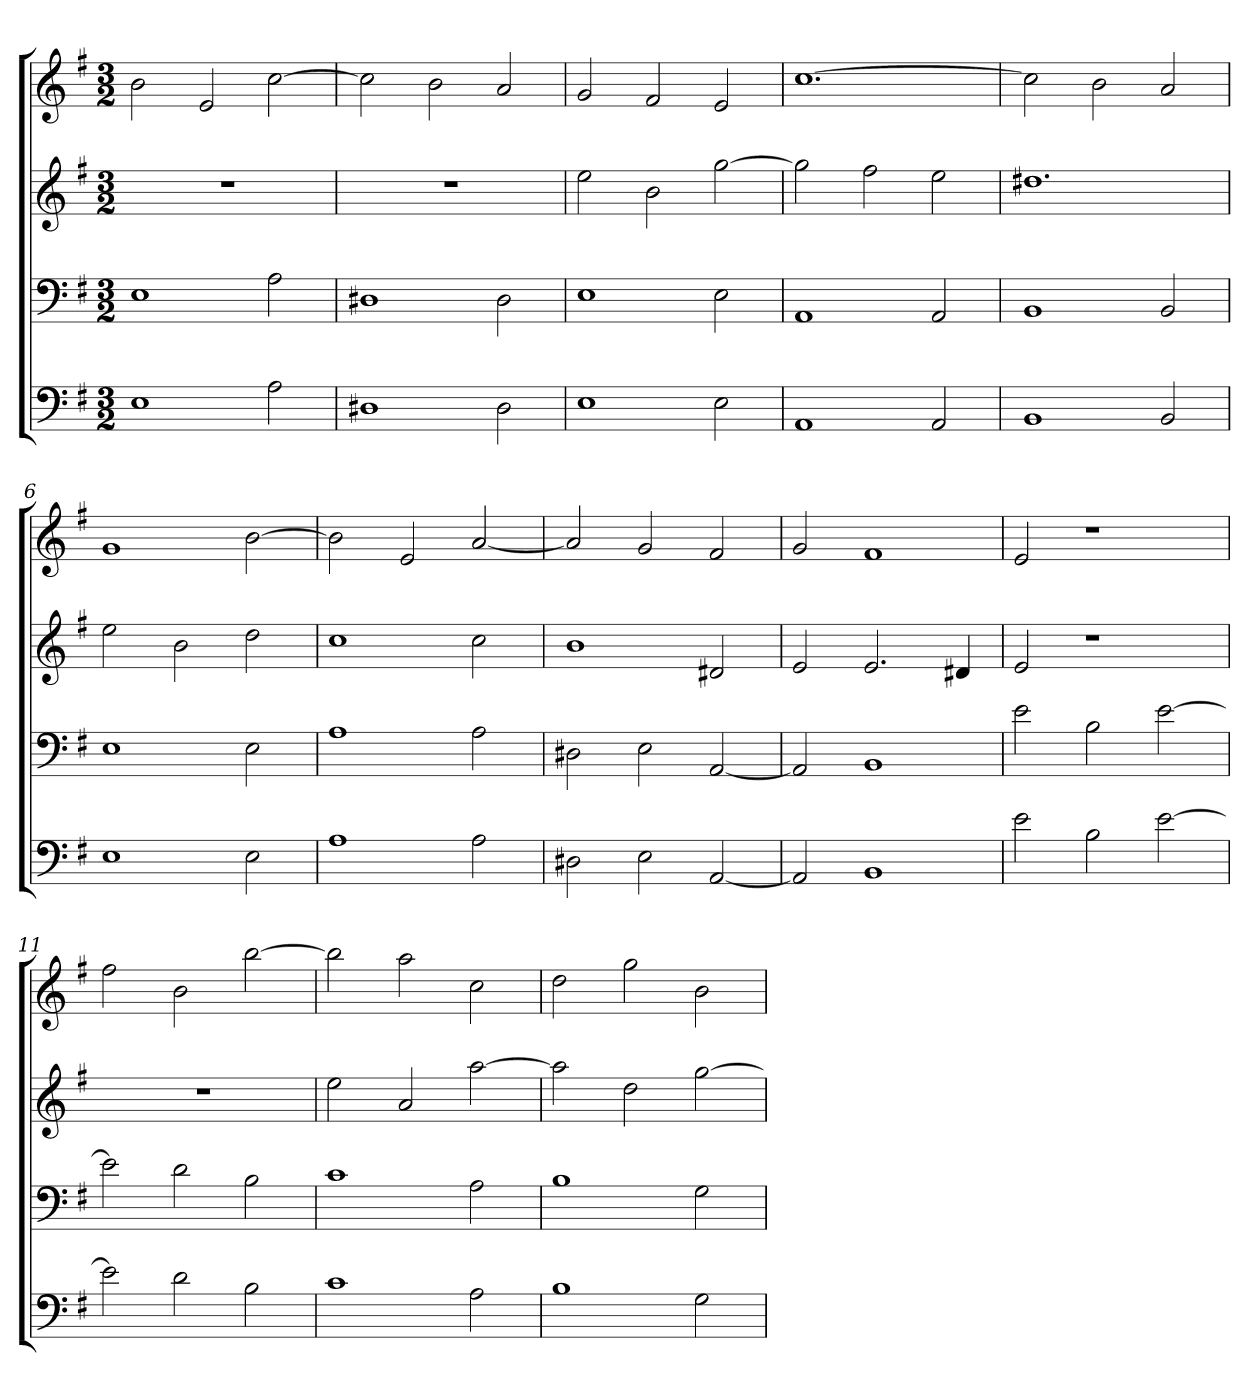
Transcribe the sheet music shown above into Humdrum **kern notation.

**kern	**kern	**kern	**kern
*part4	*part3	*part2	*part1
*staff4	*staff3	*staff2	*staff1
*k[f#]	*k[f#]	*k[f#]	*k[f#]
*e:	*e:	*e:	*e:
*M3/2	*M3/2	*M3/2	*M3/2
=1	=1	=1	=1
1E	1E	1.r	2b
.	.	.	2e
2A	2A	.	[2cc
=2	=2	=2	=2
1D#X	1D#X	1.r	2cc]
.	.	.	2b
2D#	2D#	.	2a
=3	=3	=3	=3
1E	1E	2ee	2g
.	.	2b	2f#
2E	2E	[2gg	2e
=4	=4	=4	=4
1AA	1AA	2gg]	[1.cc
.	.	2ff#	.
2AA	2AA	2ee	.
=5	=5	=5	=5
1BB	1BB	1.dd#X	2cc]
.	.	.	2b
2BB	2BB	.	2a
=6	=6	=6	=6
1E	1E	2ee	1g
.	.	2b	.
2E	2E	2dd	[2b
=7	=7	=7	=7
1A	1A	1cc	2b]
.	.	.	2e
2A	2A	2cc	[2a
=8	=8	=8	=8
2D#X	2D#X	1b	2a]
2E	2E	.	2g
[2AA	[2AA	2d#X	2f#
=9	=9	=9	=9
2AA]	2AA]	2e	2g
1BB	1BB	2.e	1f#
.	.	4d#X	.
=10	=10	=10	=10
2e	2e	2e	2e
2B	2B	1r	1r
[2e	[2e	.	.
=11	=11	=11	=11
2e]	2e]	1.r	2ff#
2d	2d	.	2b
2B	2B	.	[2bb
=12	=12	=12	=12
1c	1c	2ee	2bb]
.	.	2a	2aa
2A	2A	[2aa	2cc
=13	=13	=13	=13
1B	1B	2aa]	2dd
.	.	2dd	2gg
2G	2G	[2gg	2b
=	=	=	=
*-	*-	*-	*-
